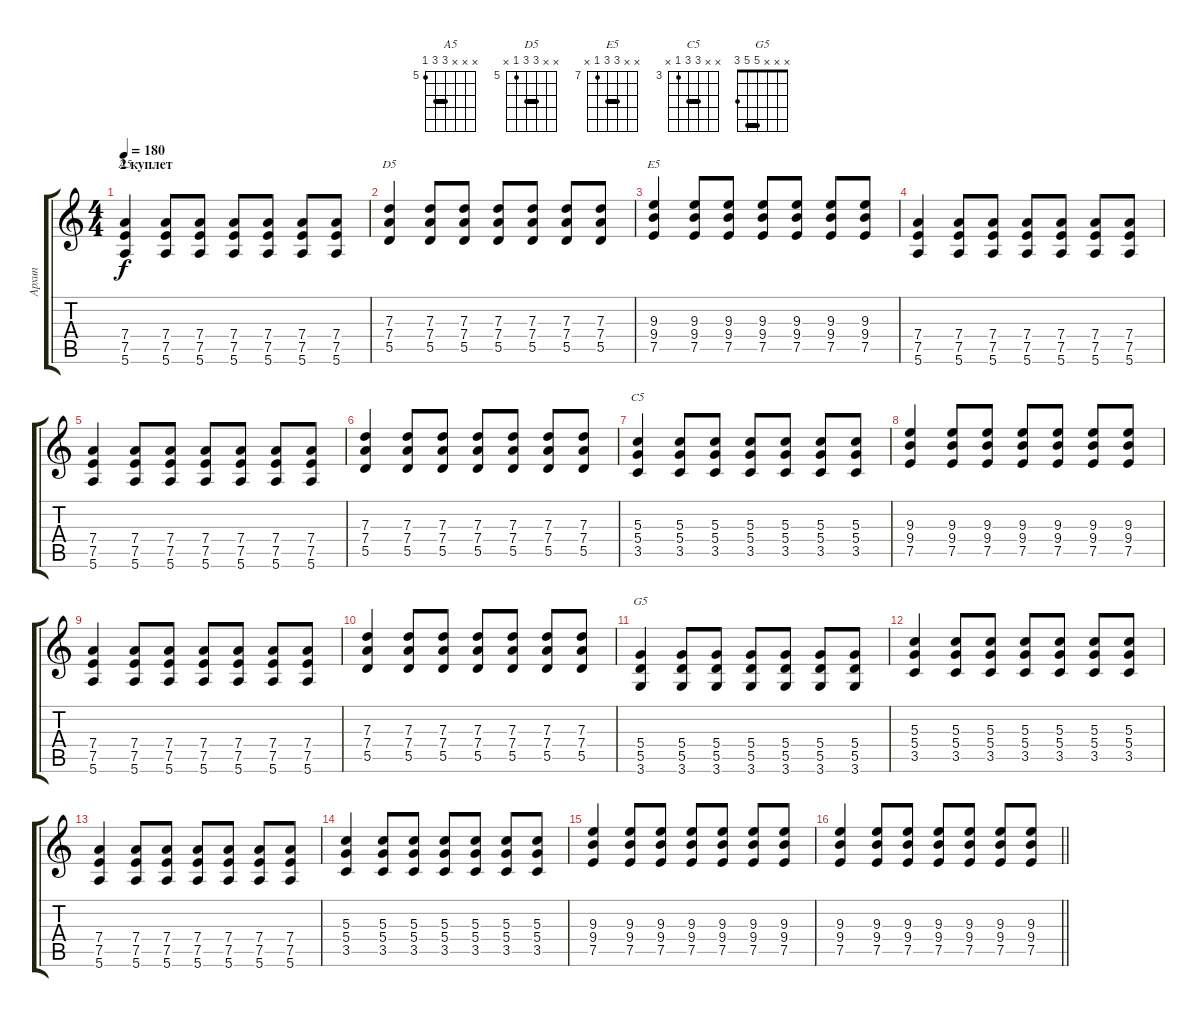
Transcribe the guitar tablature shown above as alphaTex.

\track ("Архип" "Архип") {instrument distortionguitar}
\staff {score tabs}
\tuning (E4 B3 G3 D3 A2 E2) {hide}
\chord ("A5" x x x 7 7 5) {firstfret 5 barre 7}
\chord ("D5" x x 7 7 5 x) {firstfret 5 barre 7}
\chord ("E5" x x 9 9 7 x) {firstfret 7 barre 9}
\chord ("C5" x x 5 5 3 x) {firstfret 3 barre 5}
\chord ("G5" x x x 5 5 3) {barre 5}
\ts (4 4)
\section ("" "2 куплет")
\tempo 180
\clef g2
\ks c
(7.4 7.5 5.6).4{ch "A5" dy f} (7.4 7.5 5.6).8 (7.4 7.5 5.6).8 (7.4 7.5 5.6).8 (7.4 7.5 5.6).8 (7.4 7.5 5.6).8 (7.4 7.5 5.6).8 |
(7.3 7.4 5.5).4{ch "D5"} (7.3 7.4 5.5).8 (7.3 7.4 5.5).8 (7.3 7.4 5.5).8 (7.3 7.4 5.5).8 (7.3 7.4 5.5).8 (7.3 7.4 5.5).8 |
(9.3 9.4 7.5).4{ch "E5"} (9.3 9.4 7.5).8 (9.3 9.4 7.5).8 (9.3 9.4 7.5).8 (9.3 9.4 7.5).8 (9.3 9.4 7.5).8 (9.3 9.4 7.5).8 |
(7.4 7.5 5.6).4 (7.4 7.5 5.6).8 (7.4 7.5 5.6).8 (7.4 7.5 5.6).8 (7.4 7.5 5.6).8 (7.4 7.5 5.6).8 (7.4 7.5 5.6).8 |
(7.4 7.5 5.6).4 (7.4 7.5 5.6).8 (7.4 7.5 5.6).8 (7.4 7.5 5.6).8 (7.4 7.5 5.6).8 (7.4 7.5 5.6).8 (7.4 7.5 5.6).8 |
(7.3 7.4 5.5).4 (7.3 7.4 5.5).8 (7.3 7.4 5.5).8 (7.3 7.4 5.5).8 (7.3 7.4 5.5).8 (7.3 7.4 5.5).8 (7.3 7.4 5.5).8 |
(5.3 5.4 3.5).4{ch "C5"} (5.3 5.4 3.5).8 (5.3 5.4 3.5).8 (5.3 5.4 3.5).8 (5.3 5.4 3.5).8 (5.3 5.4 3.5).8 (5.3 5.4 3.5).8 |
(9.3 9.4 7.5).4 (9.3 9.4 7.5).8 (9.3 9.4 7.5).8 (9.3 9.4 7.5).8 (9.3 9.4 7.5).8 (9.3 9.4 7.5).8 (9.3 9.4 7.5).8 |
(7.4 7.5 5.6).4 (7.4 7.5 5.6).8 (7.4 7.5 5.6).8 (7.4 7.5 5.6).8 (7.4 7.5 5.6).8 (7.4 7.5 5.6).8 (7.4 7.5 5.6).8 |
(7.3 7.4 5.5).4 (7.3 7.4 5.5).8 (7.3 7.4 5.5).8 (7.3 7.4 5.5).8 (7.3 7.4 5.5).8 (7.3 7.4 5.5).8 (7.3 7.4 5.5).8 |
(5.4 5.5 3.6).4{ch "G5"} (5.4 5.5 3.6).8 (5.4 5.5 3.6).8 (5.4 5.5 3.6).8 (5.4 5.5 3.6).8 (5.4 5.5 3.6).8 (5.4 5.5 3.6).8 |
(5.3 5.4 3.5).4 (5.3 5.4 3.5).8 (5.3 5.4 3.5).8 (5.3 5.4 3.5).8 (5.3 5.4 3.5).8 (5.3 5.4 3.5).8 (5.3 5.4 3.5).8 |
(7.4 7.5 5.6).4 (7.4 7.5 5.6).8 (7.4 7.5 5.6).8 (7.4 7.5 5.6).8 (7.4 7.5 5.6).8 (7.4 7.5 5.6).8 (7.4 7.5 5.6).8 |
(5.3 5.4 3.5).4 (5.3 5.4 3.5).8 (5.3 5.4 3.5).8 (5.3 5.4 3.5).8 (5.3 5.4 3.5).8 (5.3 5.4 3.5).8 (5.3 5.4 3.5).8 |
(9.3 9.4 7.5).4 (9.3 9.4 7.5).8 (9.3 9.4 7.5).8 (9.3 9.4 7.5).8 (9.3 9.4 7.5).8 (9.3 9.4 7.5).8 (9.3 9.4 7.5).8 |
\barLineRight lightlight
(9.3 9.4 7.5).4 (9.3 9.4 7.5).8 (9.3 9.4 7.5).8 (9.3 9.4 7.5).8 (9.3 9.4 7.5).8 (9.3 9.4 7.5).8 (9.3 9.4 7.5).8
